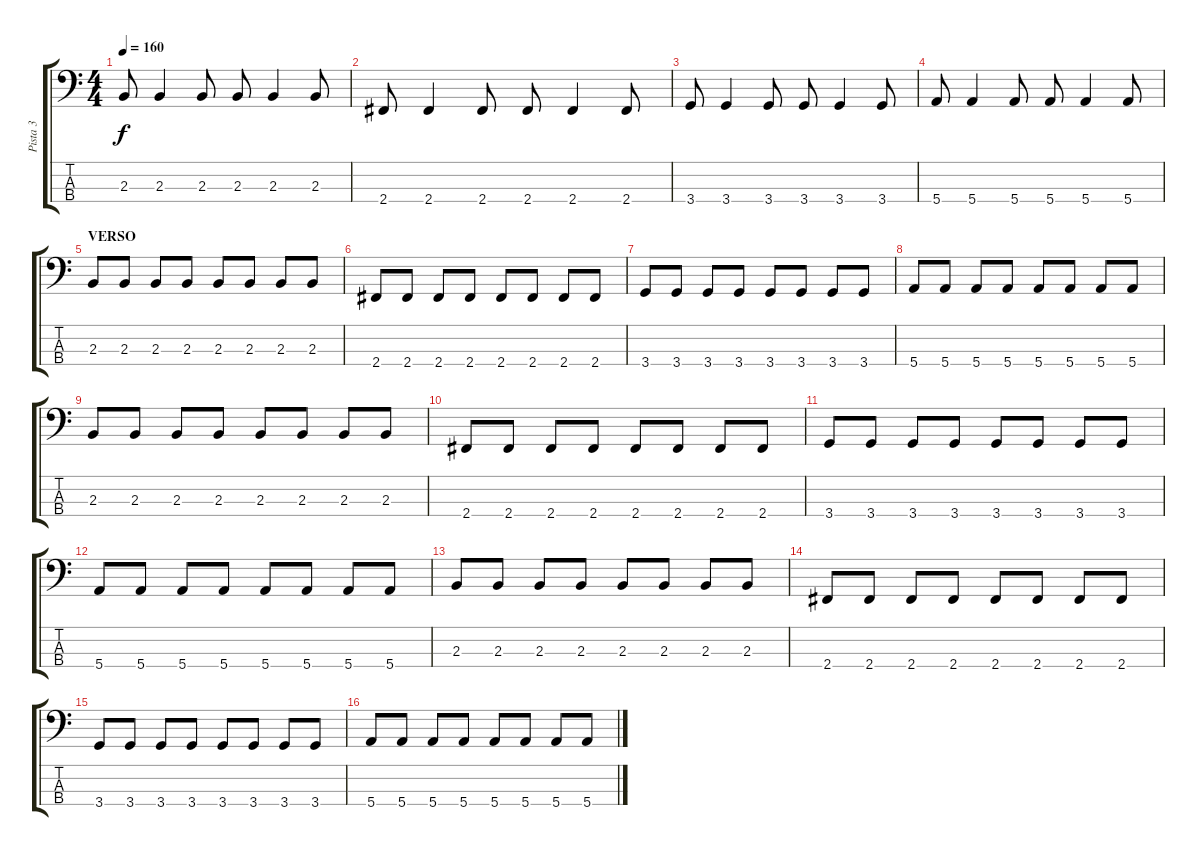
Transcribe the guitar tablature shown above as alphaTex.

\track ("Pista 3" "Pista 3") {instrument electricbasspick}
\staff {score tabs}
\tuning (G2 D2 A1 E1) {hide}
\ts (4 4)
\tempo 160
\clef f4
\ks c
2.3.8{dy f} 2.3.4 2.3.8 2.3.8 2.3.4 2.3.8 |
2.4.8 2.4.4 2.4.8 2.4.8 2.4.4 2.4.8 |
3.4.8 3.4.4 3.4.8 3.4.8 3.4.4 3.4.8 |
5.4.8 5.4.4 5.4.8 5.4.8 5.4.4 5.4.8 |
\section ("" "VERSO")
2.3.8 2.3.8 2.3.8 2.3.8 2.3.8 2.3.8 2.3.8 2.3.8 |
2.4.8 2.4.8 2.4.8 2.4.8 2.4.8 2.4.8 2.4.8 2.4.8 |
3.4.8 3.4.8 3.4.8 3.4.8 3.4.8 3.4.8 3.4.8 3.4.8 |
5.4.8 5.4.8 5.4.8 5.4.8 5.4.8 5.4.8 5.4.8 5.4.8 |
2.3.8 2.3.8 2.3.8 2.3.8 2.3.8 2.3.8 2.3.8 2.3.8 |
2.4.8 2.4.8 2.4.8 2.4.8 2.4.8 2.4.8 2.4.8 2.4.8 |
3.4.8 3.4.8 3.4.8 3.4.8 3.4.8 3.4.8 3.4.8 3.4.8 |
5.4.8 5.4.8 5.4.8 5.4.8 5.4.8 5.4.8 5.4.8 5.4.8 |
2.3.8 2.3.8 2.3.8 2.3.8 2.3.8 2.3.8 2.3.8 2.3.8 |
2.4.8 2.4.8 2.4.8 2.4.8 2.4.8 2.4.8 2.4.8 2.4.8 |
3.4.8 3.4.8 3.4.8 3.4.8 3.4.8 3.4.8 3.4.8 3.4.8 |
5.4.8 5.4.8 5.4.8 5.4.8 5.4.8 5.4.8 5.4.8 5.4.8
